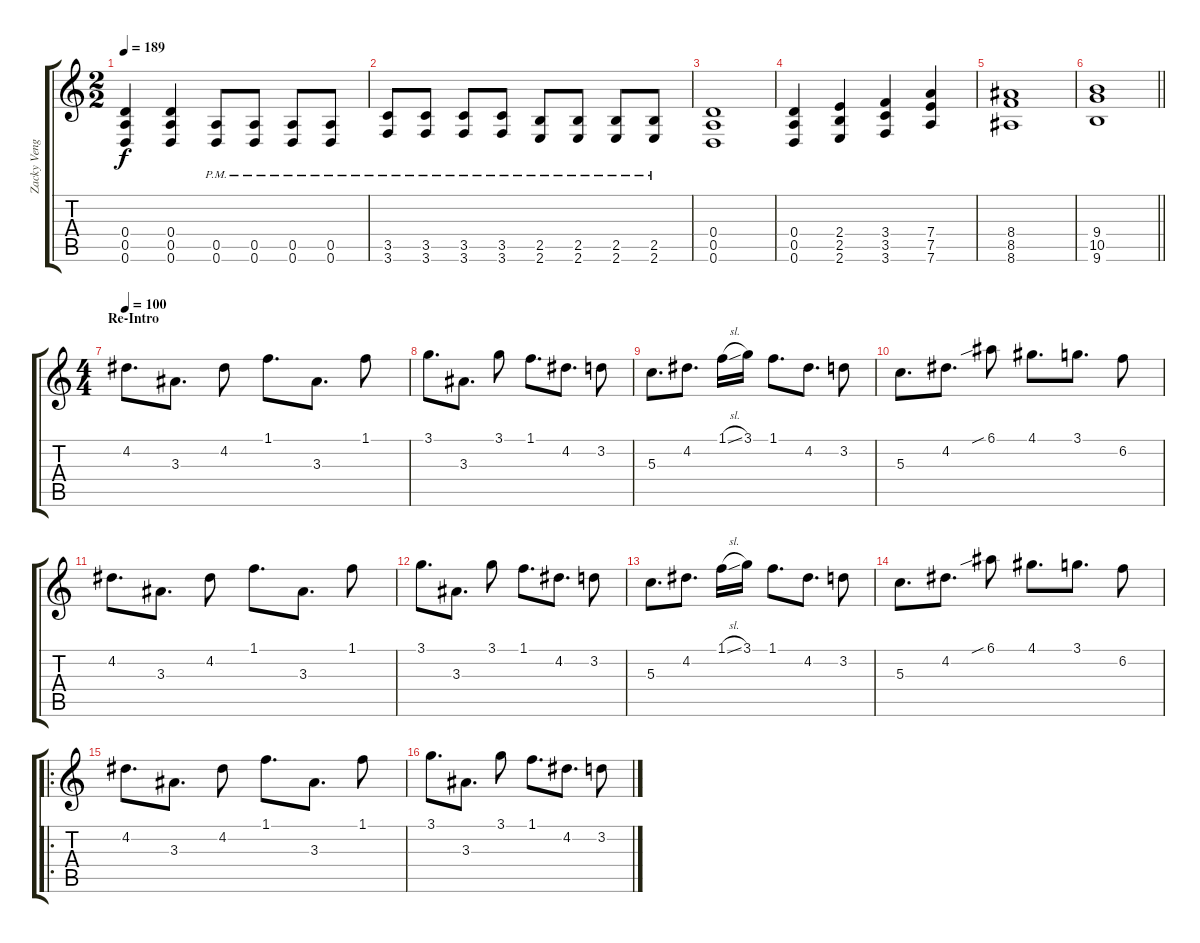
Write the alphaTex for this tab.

\track ("Zacky Vengeance" "Zacky Veng") {instrument distortionguitar}
\staff {score tabs}
\tuning (E4 B3 G3 D3 A2 D2) {hide}
\ts (2 2)
\tempo 189
\clef g2
\ks c
(0.4 0.5 0.6).4{dy f} (0.4 0.5 0.6).4 (0.5{pm} 0.6{pm}).8 (0.5{pm} 0.6{pm}).8 (0.5{pm} 0.6{pm}).8 (0.5{pm} 0.6{pm}).8 |
(3.5{pm} 3.6{pm}).8 (3.5{pm} 3.6{pm}).8 (3.5{pm} 3.6{pm}).8 (3.5{pm} 3.6{pm}).8 (2.5{pm} 2.6{pm}).8 (2.5{pm} 2.6{pm}).8 (2.5{pm} 2.6{pm}).8 (2.5{pm} 2.6{pm}).8 |
(0.4 0.5 0.6).1 |
(0.4 0.5 0.6).4 (2.4 2.5 2.6).4 (3.4 3.5 3.6).4 (7.4 7.5 7.6).4 |
(8.4 8.5 8.6).1 |
\barLineRight lightlight
(9.4 10.5 9.6).1 |
\ts (4 4)
\section ("" "Re-Intro")
\tempo 100
4.2.8{d} 3.3.8{d} 4.2.8 1.1.8{d} 3.3.8{d} 1.1.8 |
3.1.8{d} 3.3.8{d} 3.1.8 1.1.8{d} 4.2.8{d} 3.2.8 |
5.3.8{d} 4.2.8{d} 1.1{sl}.16 3.1.16 1.1.8{d} 4.2.8{d} 3.2.8 |
5.3.8{d} 4.2.8{d} 6.1{sib}.8 4.1.8{d} 3.1.8{d} 6.2.8 |
4.2.8{d} 3.3.8{d} 4.2.8 1.1.8{d} 3.3.8{d} 1.1.8 |
3.1.8{d} 3.3.8{d} 3.1.8 1.1.8{d} 4.2.8{d} 3.2.8 |
5.3.8{d} 4.2.8{d} 1.1{sl}.16 3.1.16 1.1.8{d} 4.2.8{d} 3.2.8 |
5.3.8{d} 4.2.8{d} 6.1{sib}.8 4.1.8{d} 3.1.8{d} 6.2.8 |
\ro
4.2.8{d} 3.3.8{d} 4.2.8 1.1.8{d} 3.3.8{d} 1.1.8 |
3.1.8{d} 3.3.8{d} 3.1.8 1.1.8{d} 4.2.8{d} 3.2.8
